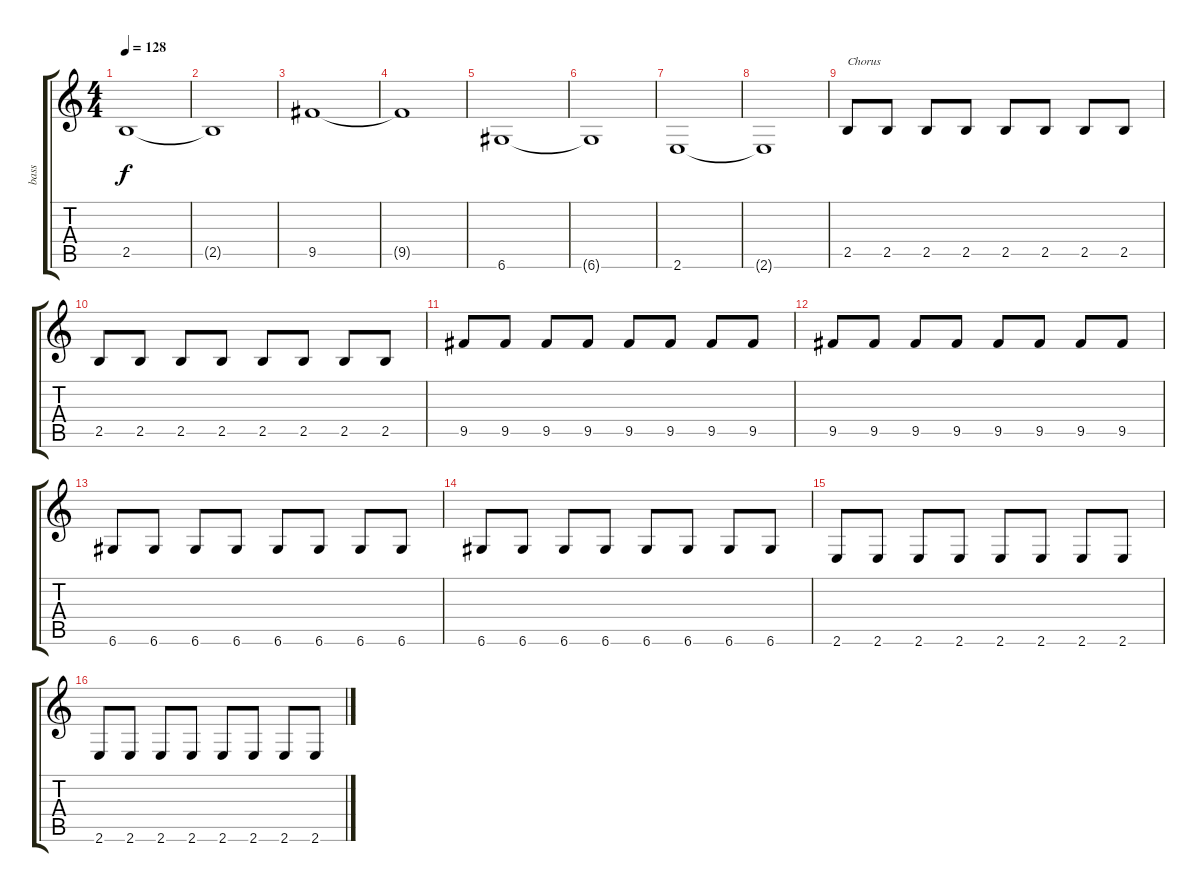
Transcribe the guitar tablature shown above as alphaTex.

\track ("bass" "bass") {instrument electricbassfinger}
\staff {score tabs}
\tuning (E4 B3 G3 D3 A2 D2) {hide}
\ts (4 4)
\tempo 128
\clef g2
\ks c
2.5.1{dy f} |
2.5{t}.1 |
9.5.1 |
9.5{t}.1 |
6.6.1 |
6.6{t}.1 |
2.6.1 |
2.6{t}.1 |
2.5.8{txt "Chorus"} 2.5.8 2.5.8 2.5.8 2.5.8 2.5.8 2.5.8 2.5.8 |
2.5.8 2.5.8 2.5.8 2.5.8 2.5.8 2.5.8 2.5.8 2.5.8 |
9.5.8 9.5.8 9.5.8 9.5.8 9.5.8 9.5.8 9.5.8 9.5.8 |
9.5.8 9.5.8 9.5.8 9.5.8 9.5.8 9.5.8 9.5.8 9.5.8 |
6.6.8 6.6.8 6.6.8 6.6.8 6.6.8 6.6.8 6.6.8 6.6.8 |
6.6.8 6.6.8 6.6.8 6.6.8 6.6.8 6.6.8 6.6.8 6.6.8 |
2.6.8 2.6.8 2.6.8 2.6.8 2.6.8 2.6.8 2.6.8 2.6.8 |
2.6.8 2.6.8 2.6.8 2.6.8 2.6.8 2.6.8 2.6.8 2.6.8
